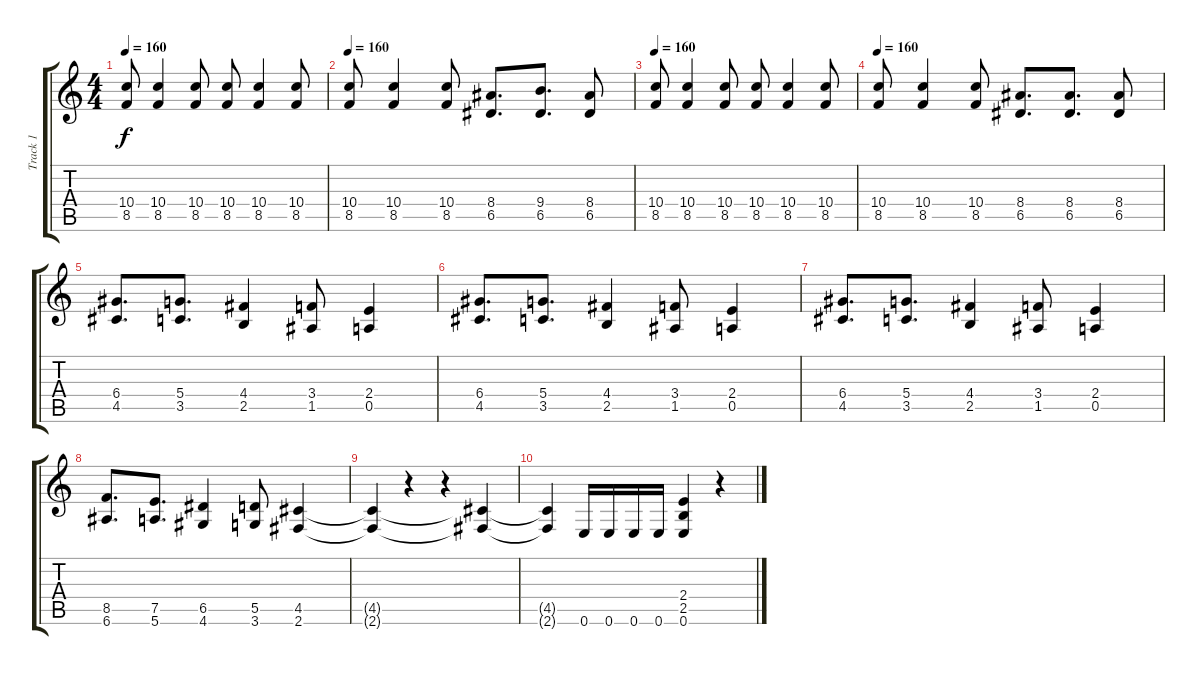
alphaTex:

\track ("Track 1" "Track 1") {instrument distortionguitar}
\staff {score tabs}
\tuning (E4 B3 G3 D3 A2 E2) {hide}
\ts (4 4)
\tempo 160
\clef g2
\ks c
(10.4 8.5).8{dy f} (10.4 8.5).4 (10.4 8.5).8 (10.4 8.5).8 (10.4 8.5).4 (10.4 8.5).8 |
\tempo 160
(10.4 8.5).8 (10.4 8.5).4 (10.4 8.5).8 (8.4 6.5).8{d} (9.4 6.5).8{d} (8.4 6.5).8 |
\tempo 160
(10.4 8.5).8 (10.4 8.5).4 (10.4 8.5).8 (10.4 8.5).8 (10.4 8.5).4 (10.4 8.5).8 |
\tempo 160
(10.4 8.5).8 (10.4 8.5).4 (10.4 8.5).8 (8.4 6.5).8{d} (8.4 6.5).8{d} (8.4 6.5).8 |
(6.4 4.5).8{d} (5.4 3.5).8{d} (4.4 2.5).4 (3.4 1.5).8 (2.4 0.5).4 |
(6.4 4.5).8{d} (5.4 3.5).8{d} (4.4 2.5).4 (3.4 1.5).8 (2.4 0.5).4 |
(6.4 4.5).8{d} (5.4 3.5).8{d} (4.4 2.5).4 (3.4 1.5).8 (2.4 0.5).4 |
(8.5 6.6).8{d} (7.5 5.6).8{d} (6.5 4.6).4 (5.5 3.6).8 (4.5 2.6).4 |
(4.5{t} 2.6{t}).4 r.4 r.4 (4.5{t} 2.6{t}).4 |
(4.5{t} 2.6{t}).4 0.6.16 0.6.16 0.6.16 0.6.16 (2.4 2.5 0.6).4 r.4
